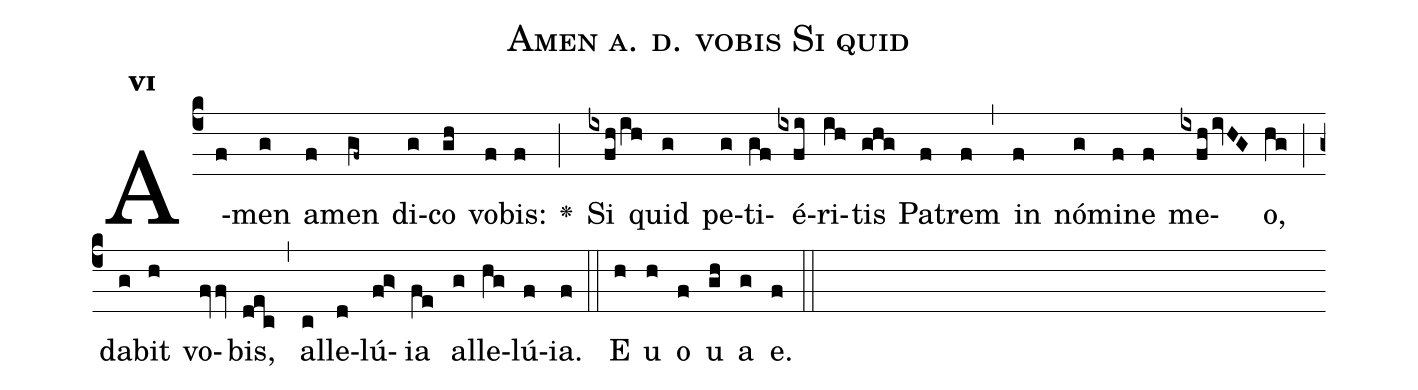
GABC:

name:Amen a. d. vobis Si quid;
office-part:Antiphona;
mode:6;
%%
initial-style: 1;
name: Amen a. d. vobis Si quid
book: Antiphonae & Responsoria/Tomus II, p. 246;
occasion: Hebdomada VI Paschae Sabbato;
office-part: Laudes Ant E;
user-notes: ;
commentary: ;
annotation: 6f;
centering-scheme: english;
fontsize: 12;
font: OFLSortsMillGoudy;
height: 11;
width: 4.5;
%%
(c4)A(f)men(g) a(f)men(gf~) di(g)co(gh) vo(f)bis:(f) <v>\greheightstar</v>(;) Si(ixfh/ih) quid(g) pe(g)ti(gf)é(ixfi)ri(ih)tis(ghg) Pa(f)trem(f) (,) in(f) nó(g)mi(f)ne(f) me(ixfhivHG)o,(hg) (;) da(g)bit(h) vo(fvv)bis,(dec) (,) al(c)le(d)lú(fg>)ia(fe) al(g)le(hg)lú(f)ia.(f) (::)
E(h) u(h) o(f) u(gh) a(g) e.(f) (::)
